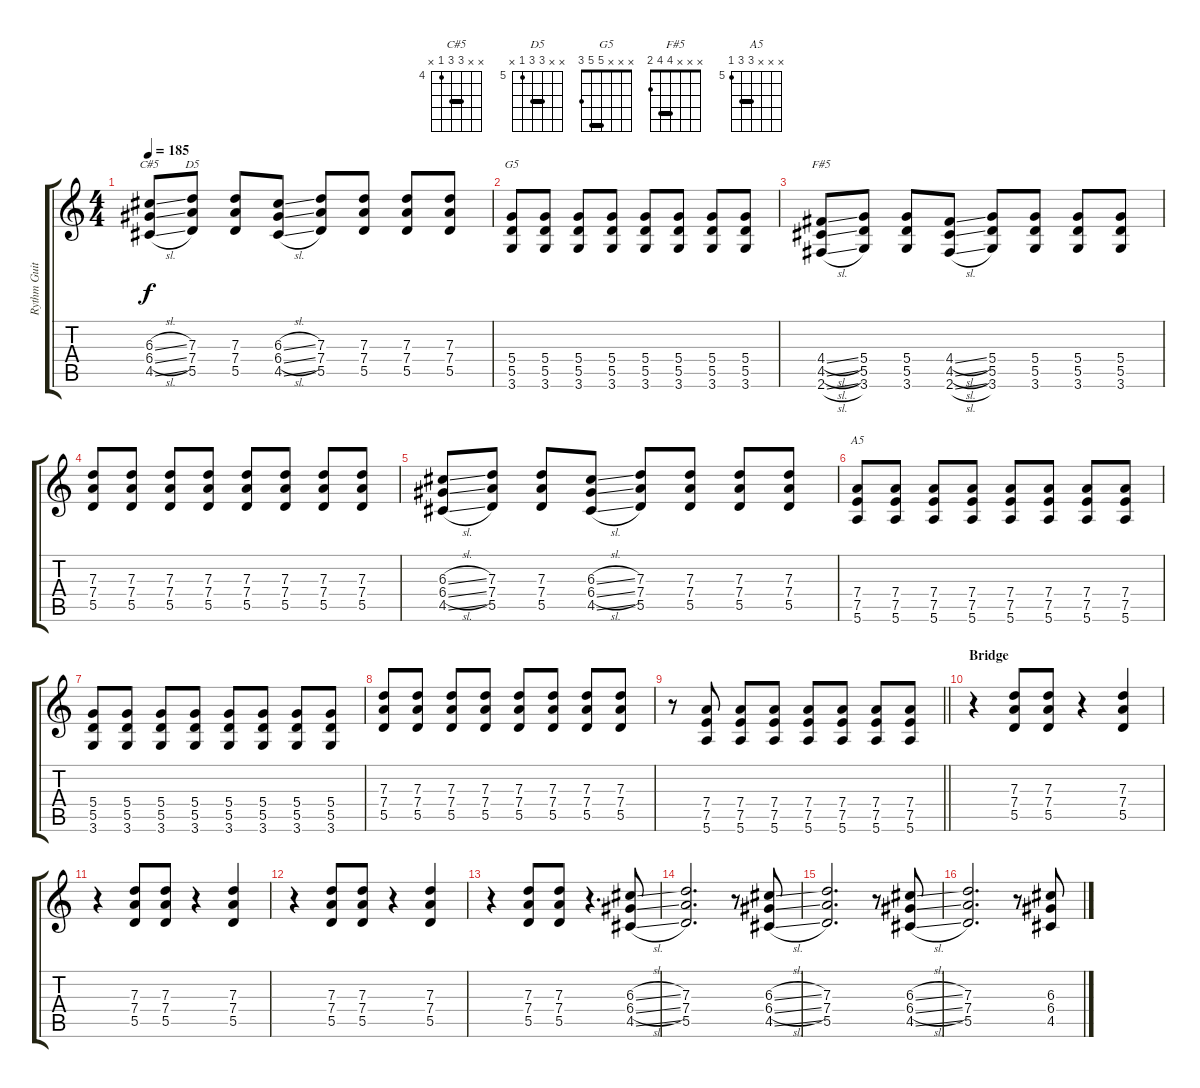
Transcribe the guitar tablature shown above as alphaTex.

\track ("Rythm Guitar" "Rythm Guit") {instrument distortionguitar}
\staff {score tabs}
\tuning (E4 B3 G3 D3 A2 E2) {hide}
\chord ("C#5" x x 6 6 4 x) {firstfret 4 barre 6}
\chord ("D5" x x 7 7 5 x) {firstfret 5 barre 7}
\chord ("G5" x x x 5 5 3) {barre 5}
\chord ("F#5" x x x 4 4 2) {barre 4}
\chord ("A5" x x x 7 7 5) {firstfret 5 barre 7}
\ts (4 4)
\tempo 185
\clef g2
\ks c
(6.3{sl} 6.4{sl} 4.5{sl}).8{ch "C#5" dy f} (7.3 7.4 5.5).8{ch "D5"} (7.3 7.4 5.5).8 (6.3{sl} 6.4{sl} 4.5{sl}).8 (7.3 7.4 5.5).8 (7.3 7.4 5.5).8 (7.3 7.4 5.5).8 (7.3 7.4 5.5).8 |
(5.4 5.5 3.6).8{ch "G5"} (5.4 5.5 3.6).8 (5.4 5.5 3.6).8 (5.4 5.5 3.6).8 (5.4 5.5 3.6).8 (5.4 5.5 3.6).8 (5.4 5.5 3.6).8 (5.4 5.5 3.6).8 |
(4.4{sl} 4.5{sl} 2.6{sl}).8{ch "F#5"} (5.4 5.5 3.6).8 (5.4 5.5 3.6).8 (4.4{sl} 4.5{sl} 2.6{sl}).8 (5.4 5.5 3.6).8 (5.4 5.5 3.6).8 (5.4 5.5 3.6).8 (5.4 5.5 3.6).8 |
(7.3 7.4 5.5).8 (7.3 7.4 5.5).8 (7.3 7.4 5.5).8 (7.3 7.4 5.5).8 (7.3 7.4 5.5).8 (7.3 7.4 5.5).8 (7.3 7.4 5.5).8 (7.3 7.4 5.5).8 |
(6.3{sl} 6.4{sl} 4.5{sl}).8 (7.3 7.4 5.5).8 (7.3 7.4 5.5).8 (6.3{sl} 6.4{sl} 4.5{sl}).8 (7.3 7.4 5.5).8 (7.3 7.4 5.5).8 (7.3 7.4 5.5).8 (7.3 7.4 5.5).8 |
(7.4 7.5 5.6).8{ch "A5"} (7.4 7.5 5.6).8 (7.4 7.5 5.6).8 (7.4 7.5 5.6).8 (7.4 7.5 5.6).8 (7.4 7.5 5.6).8 (7.4 7.5 5.6).8 (7.4 7.5 5.6).8 |
(5.4 5.5 3.6).8 (5.4 5.5 3.6).8 (5.4 5.5 3.6).8 (5.4 5.5 3.6).8 (5.4 5.5 3.6).8 (5.4 5.5 3.6).8 (5.4 5.5 3.6).8 (5.4 5.5 3.6).8 |
(7.3 7.4 5.5).8 (7.3 7.4 5.5).8 (7.3 7.4 5.5).8 (7.3 7.4 5.5).8 (7.3 7.4 5.5).8 (7.3 7.4 5.5).8 (7.3 7.4 5.5).8 (7.3 7.4 5.5).8 |
\barLineRight lightlight
r.8 (7.4 7.5 5.6).8 (7.4 7.5 5.6).8 (7.4 7.5 5.6).8 (7.4 7.5 5.6).8 (7.4 7.5 5.6).8 (7.4 7.5 5.6).8 (7.4 7.5 5.6).8 |
\section ("" "Bridge")
r.4 (7.3 7.4 5.5).8 (7.3 7.4 5.5).8 r.4 (7.3 7.4 5.5).4 |
r.4 (7.3 7.4 5.5).8 (7.3 7.4 5.5).8 r.4 (7.3 7.4 5.5).4 |
r.4 (7.3 7.4 5.5).8 (7.3 7.4 5.5).8 r.4 (7.3 7.4 5.5).4 |
r.4 (7.3 7.4 5.5).8 (7.3 7.4 5.5).8 r.4{d} (6.3{sl} 6.4{sl} 4.5{sl}).8 |
(7.3 7.4 5.5).2{d} r.8 (6.3{sl} 6.4{sl} 4.5{sl}).8 |
(7.3 7.4 5.5).2{d} r.8 (6.3{sl} 6.4{sl} 4.5{sl}).8 |
(7.3 7.4 5.5).2{d} r.8 (6.3{sl} 6.4{sl} 4.5{sl}).8
